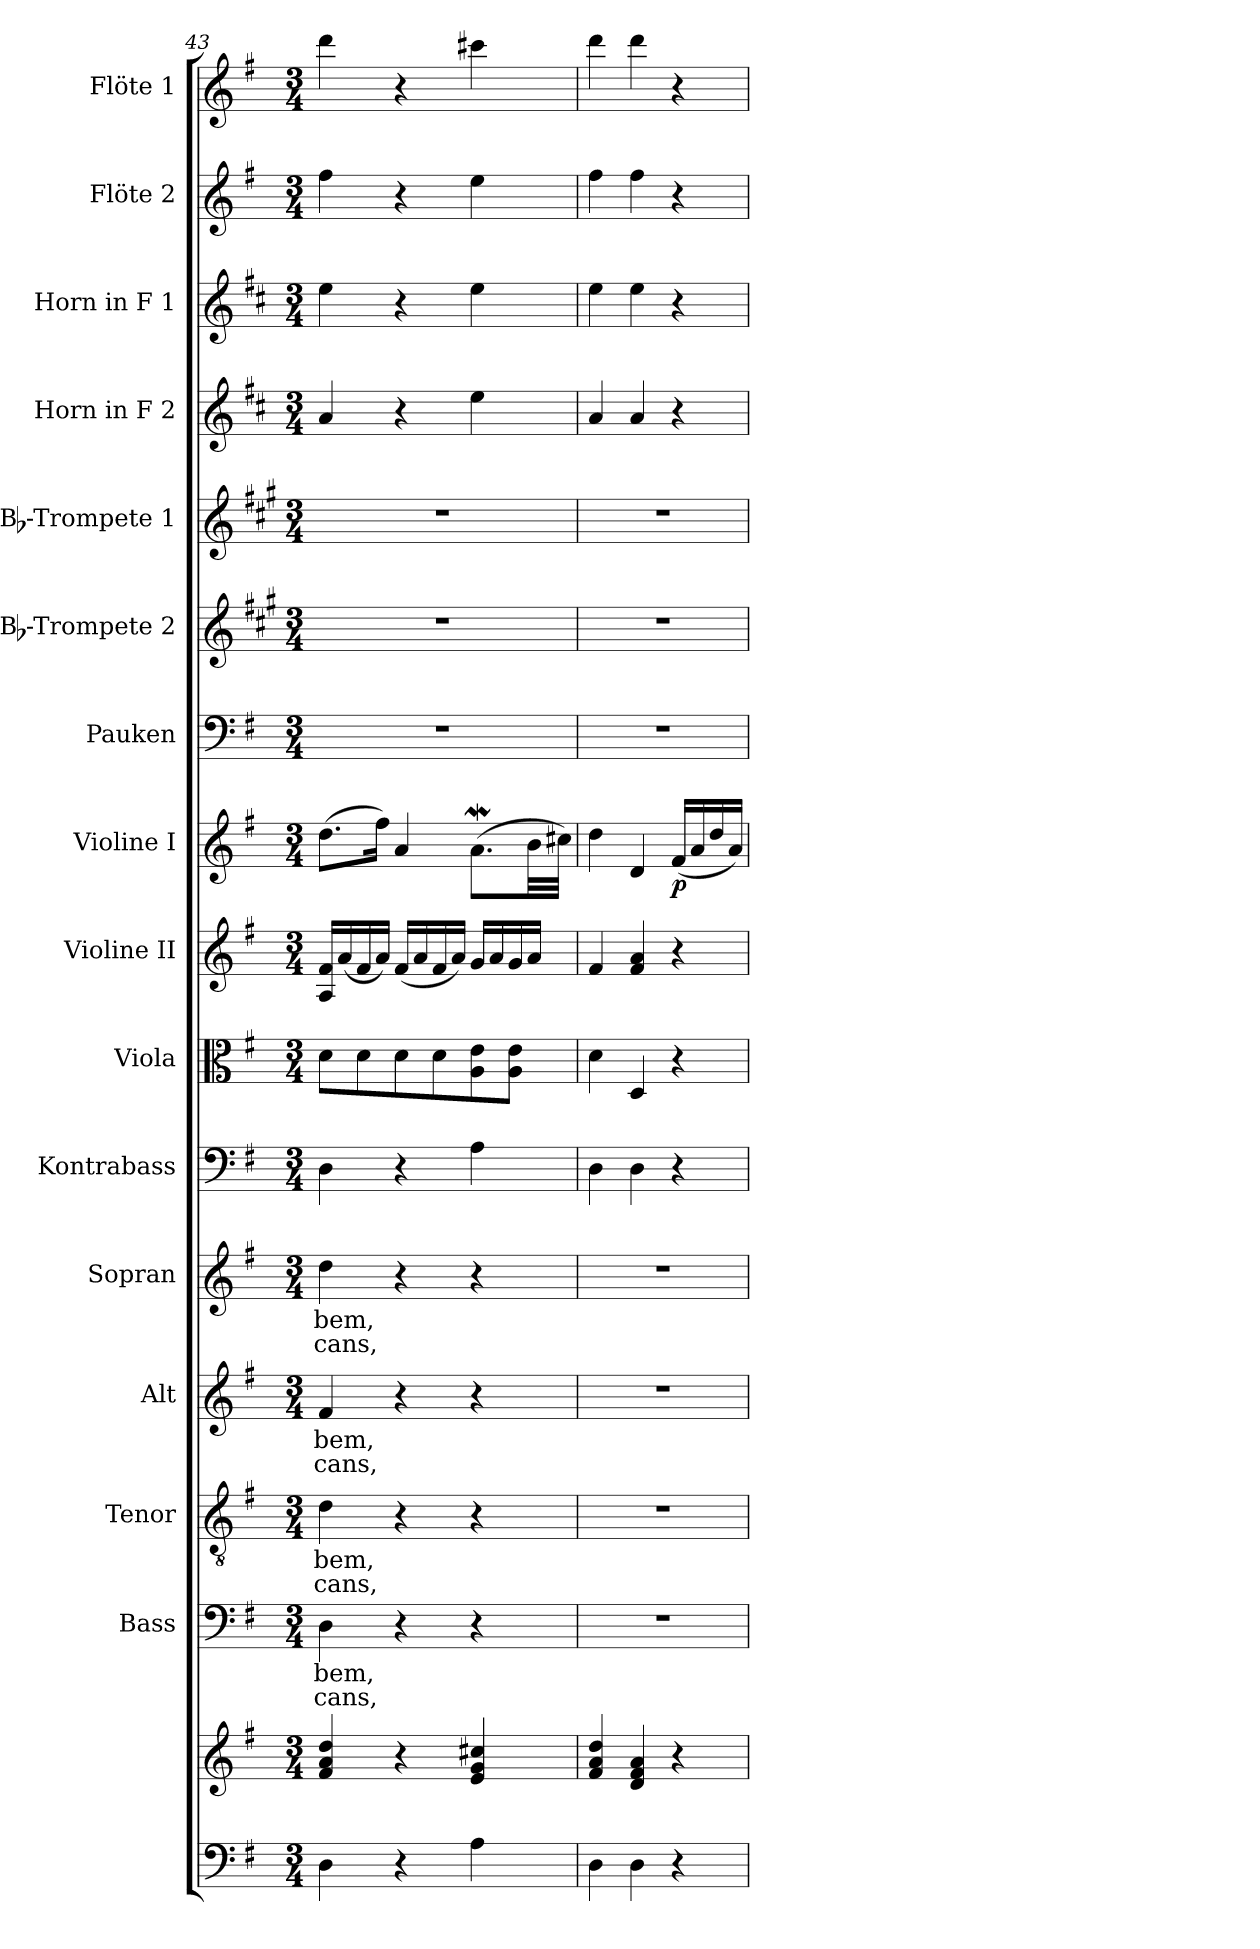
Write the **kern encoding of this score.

**kern	**kern	**kern	**text	**text	**kern	**text	**text	**kern	**text	**text	**kern	**text	**text	**kern	**kern	**kern	**kern	**dynam	**kern	**kern	**kern	**kern	**kern	**kern	**kern
*part16	*part16	*part15	*part15	*part15	*part14	*part14	*part14	*part13	*part13	*part13	*part12	*part12	*part12	*part11	*part10	*part9	*part8	*part8	*part7	*part6	*part5	*part4	*part3	*part2	*part1
*staff17	*staff16	*staff15	*staff15	*staff15	*staff14	*staff14	*staff14	*staff13	*staff13	*staff13	*staff12	*staff12	*staff12	*staff11	*staff10	*staff9	*staff8	*staff8	*staff7	*staff6	*staff5	*staff4	*staff3	*staff2	*staff1
*	*	*I"Bass	*	*	*I"Tenor	*	*	*I"Alt	*	*	*I"Sopran	*	*	*I"Kontrabass	*I"Viola	*I"Violine II	*I"Violine I	*	*I"Pauken	*I"Bb-Trompete 2	*I"Bb-Trompete 1	*I"Horn in F 2	*I"Horn in F 1	*I"Flöte 2	*I"Flöte 1
*	*	*I'B.	*	*	*I'T.	*	*	*I'A.	*	*	*I'S.	*	*	*I'Kb.	*I'Vla.	*I'Vl. II	*I'Vl. I	*	*I'Pk.	*I'Bb Trp. 2	*I'Bb Trp. 1	*	*	*I'Fl. 2	*I'Fl. 1
*clefF4	*clefG2	*clefF4	*	*	*clefGv2	*	*	*clefG2	*	*	*clefG2	*	*	*clefF4	*clefC3	*clefG2	*clefG2	*	*clefF4	*clefG2	*clefG2	*clefG2	*clefG2	*clefG2	*clefG2
*	*	*	*	*	*	*	*	*	*	*	*	*	*	*ITrd7c12	*	*	*	*	*	*ITrd1c2	*ITrd1c2	*ITrd4c7	*ITrd4c7	*	*
*k[f#]	*k[f#]	*k[f#]	*	*	*k[f#]	*	*	*k[f#]	*	*	*k[f#]	*	*	*k[f#]	*k[f#]	*k[f#]	*k[f#]	*	*k[f#]	*k[f#]	*k[f#]	*k[f#]	*k[f#]	*k[f#]	*k[f#]
*G:	*G:	*G:	*	*	*G:	*	*	*G:	*	*	*G:	*	*	*G:	*G:	*G:	*G:	*	*G:	*G:	*G:	*G:	*G:	*G:	*G:
*M3/4	*M3/4	*M3/4	*	*	*M3/4	*	*	*M3/4	*	*	*M3/4	*	*	*M3/4	*M3/4	*M3/4	*M3/4	*	*M3/4	*M3/4	*M3/4	*M3/4	*M3/4	*M3/4	*M3/4
=43	=43	=43	=43	=43	=43	=43	=43	=43	=43	=43	=43	=43	=43	=43	=43	=43	=43	=43	=43	=43	=43	=43	=43	=43	=43
!	!	!	!LO:LY:b	!LO:LY:b	!	!LO:LY:b	!LO:LY:b	!	!LO:LY:b	!LO:LY:b	!	!LO:LY:b	!LO:LY:b	!	!	!	!	!	!	!	!	!	!	!	!
4D\	4f#/ 4a/ 4dd/	4D\	-bem,	-cans,	4d\	-bem,	-cans,	4f#/	-bem,	-cans,	4dd\	-bem,	-cans,	4DD\	8d\L	16A/ 16f#/LL	(>8.dd\L	.	2.r	2.r	2.r	4d/	4a\	4ff#\	4ddd\
.	.	.	.	.	.	.	.	.	.	.	.	.	.	.	.	(<16a/	.	.	.	.	.	.	.	.	.
.	.	.	.	.	.	.	.	.	.	.	.	.	.	.	8d\	16f#/	.	.	.	.	.	.	.	.	.
.	.	.	.	.	.	.	.	.	.	.	.	.	.	.	.	16a/JJ)	16ff#\Jk)	.	.	.	.	.	.	.	.
4r	4r	4r	.	.	4r	.	.	4r	.	.	4r	.	.	4r	8d\	(<16f#/LL	4a/	.	.	.	.	4r	4r	4r	4r
.	.	.	.	.	.	.	.	.	.	.	.	.	.	.	.	16a/	.	.	.	.	.	.	.	.	.
.	.	.	.	.	.	.	.	.	.	.	.	.	.	.	8d\	16f#/	.	.	.	.	.	.	.	.	.
.	.	.	.	.	.	.	.	.	.	.	.	.	.	.	.	16a/JJ)	.	.	.	.	.	.	.	.	.
4A\	4e/ 4g/ 4cc#X/	4r	.	.	4r	.	.	4r	.	.	4r	.	.	4AA\	8A\ 8e\	16g/LL	(>8.aW\L	.	.	.	.	4a\	4a\	4ee\	4ccc#X\
.	.	.	.	.	.	.	.	.	.	.	.	.	.	.	.	16a/	.	.	.	.	.	.	.	.	.
.	.	.	.	.	.	.	.	.	.	.	.	.	.	.	8A\ 8e\J	16g/	.	.	.	.	.	.	.	.	.
.	.	.	.	.	.	.	.	.	.	.	.	.	.	.	.	16a/JJ	32b\LL	.	.	.	.	.	.	.	.
.	.	.	.	.	.	.	.	.	.	.	.	.	.	.	.	.	32cc#X\JJJ)	.	.	.	.	.	.	.	.
=44	=44	=44	=44	=44	=44	=44	=44	=44	=44	=44	=44	=44	=44	=44	=44	=44	=44	=44	=44	=44	=44	=44	=44	=44	=44
4D\	4f#/ 4a/ 4dd/	2.r	.	.	2.r	.	.	2.r	.	.	2.r	.	.	4DD\	4d\	4f#/	4dd\	.	2.r	2.r	2.r	4d/	4a\	4ff#\	4ddd\
4D\	4d/ 4f#/ 4a/	.	.	.	.	.	.	.	.	.	.	.	.	4DD\	4D/	4f#/ 4a/	4d/	.	.	.	.	4d/	4a\	4ff#\	4ddd\
!	!	!	!	!	!	!	!	!	!	!	!	!	!	!	!	!	!	!LO:DY:b	!	!	!	!	!	!	!
4r	4r	.	.	.	.	.	.	.	.	.	.	.	.	4r	4r	4r	(<16f#/LL	p	.	.	.	4r	4r	4r	4r
.	.	.	.	.	.	.	.	.	.	.	.	.	.	.	.	.	16a/	.	.	.	.	.	.	.	.
.	.	.	.	.	.	.	.	.	.	.	.	.	.	.	.	.	16dd/	.	.	.	.	.	.	.	.
.	.	.	.	.	.	.	.	.	.	.	.	.	.	.	.	.	16a/JJ)	.	.	.	.	.	.	.	.
=	=	=	=	=	=	=	=	=	=	=	=	=	=	=	=	=	=	=	=	=	=	=	=	=	=
*-	*-	*-	*-	*-	*-	*-	*-	*-	*-	*-	*-	*-	*-	*-	*-	*-	*-	*-	*-	*-	*-	*-	*-	*-	*-
